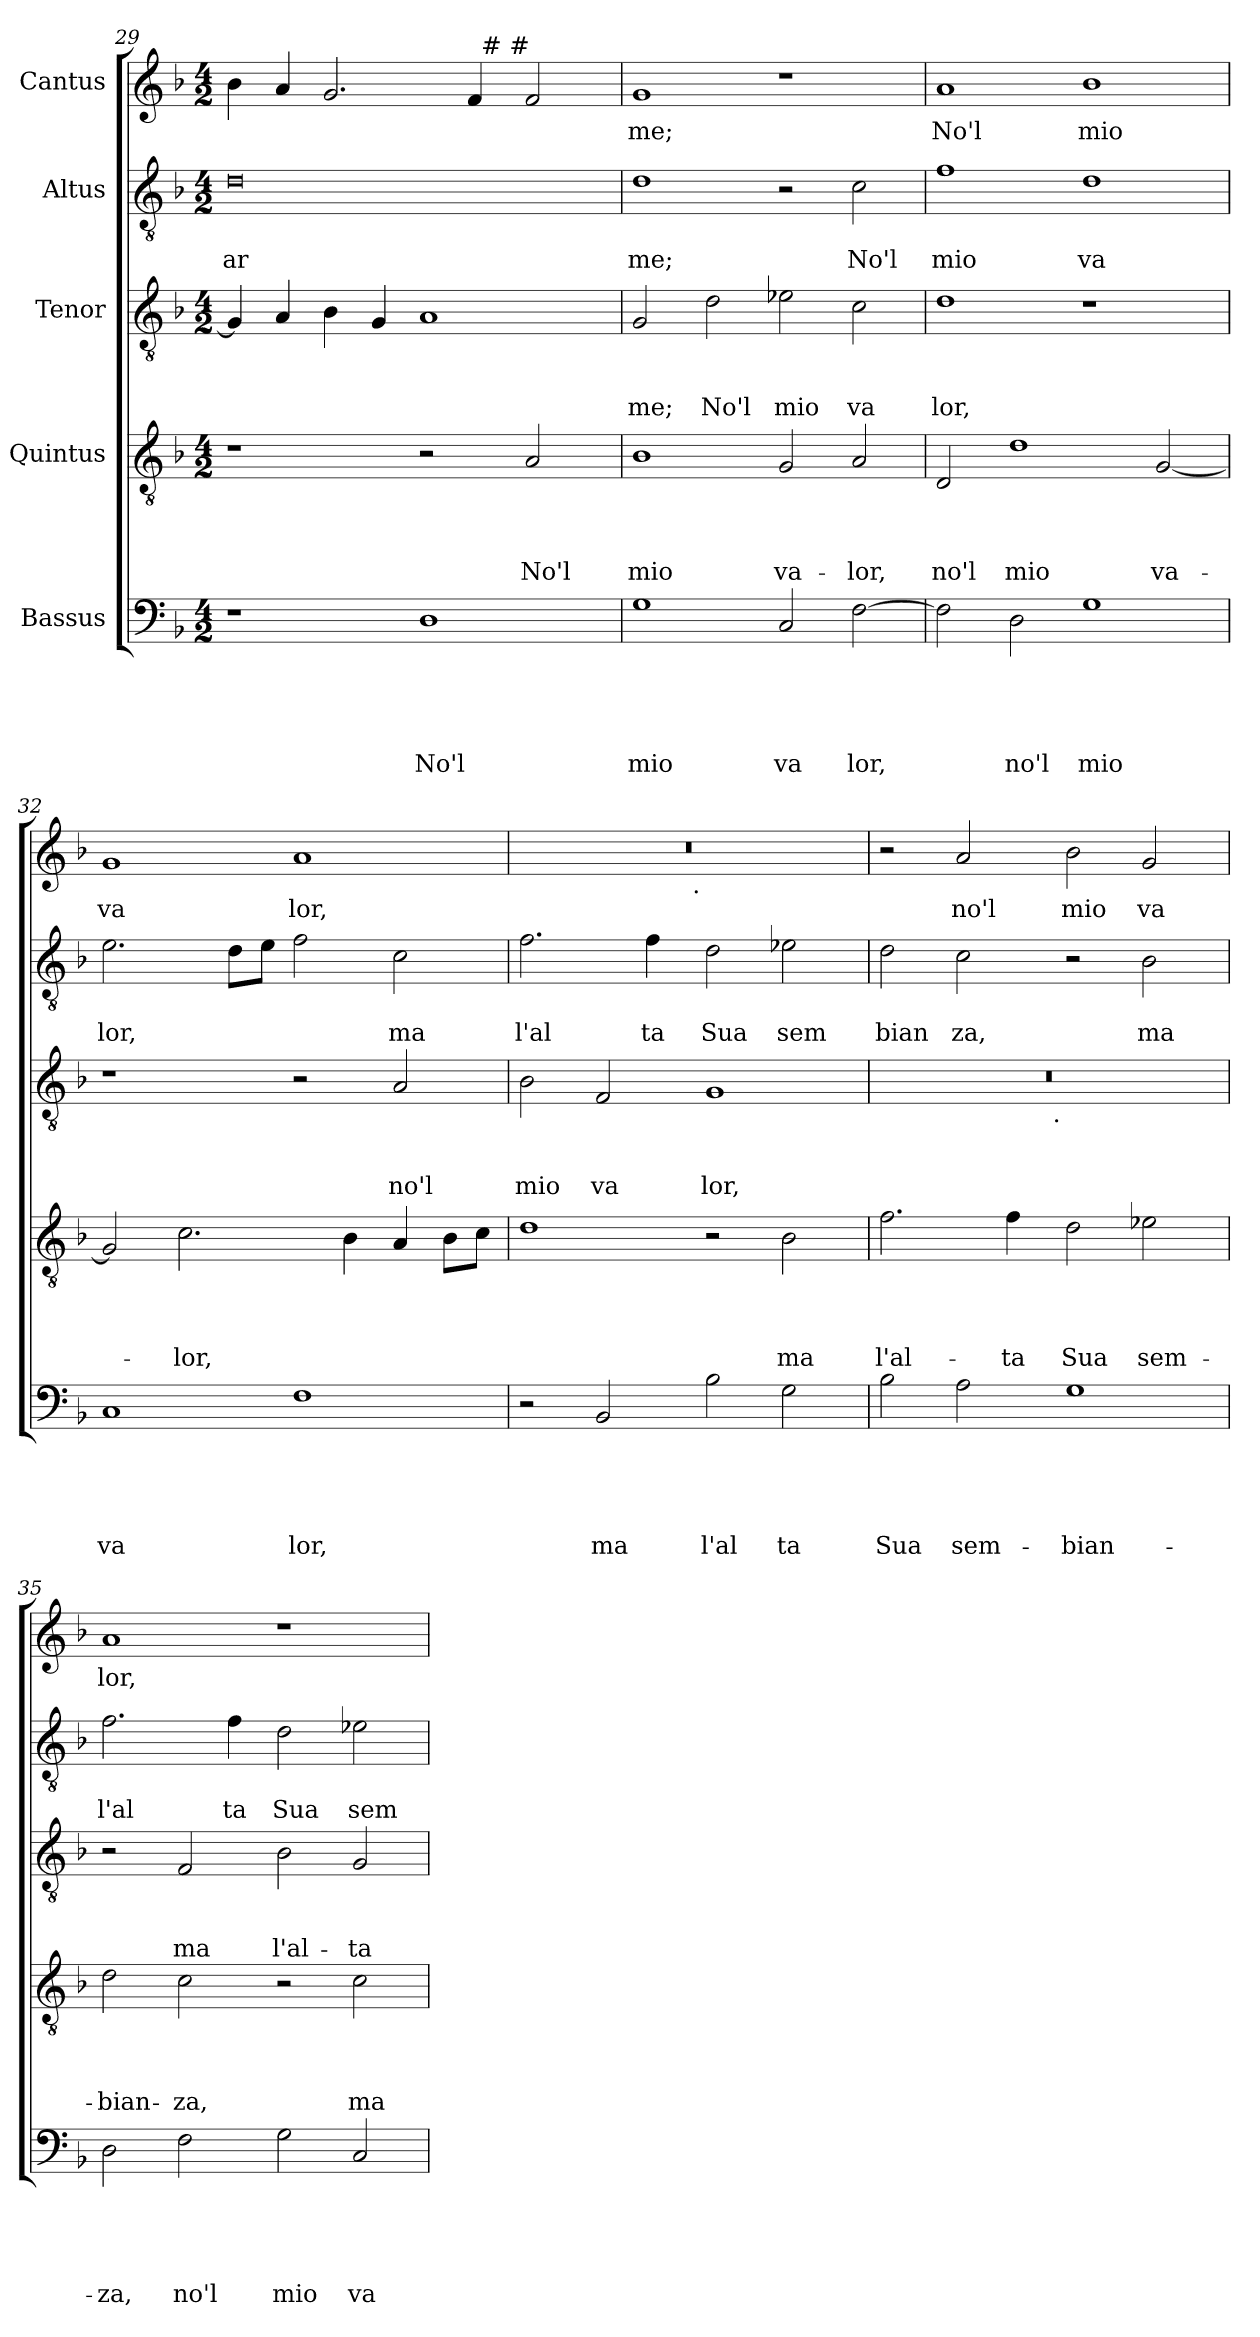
**kern	**text	**text	**text	**text	**text	**kern	**text	**text	**text	**text	**kern	**text	**text	**text	**kern	**text	**text	**kern	**text
*part5	*part5	*part5	*part5	*part5	*part5	*part4	*part4	*part4	*part4	*part4	*part3	*part3	*part3	*part3	*part2	*part2	*part2	*part1	*part1
*staff5	*staff5	*staff5	*staff5	*staff5	*staff5	*staff4	*staff4	*staff4	*staff4	*staff4	*staff3	*staff3	*staff3	*staff3	*staff2	*staff2	*staff2	*staff1	*staff1
*I"Bassus	*	*	*	*	*	*I"Quintus	*	*	*	*	*I"Tenor	*	*	*	*I"Altus	*	*	*I"Cantus	*
*clefF4	*	*	*	*	*	*clefGv2	*	*	*	*	*clefGv2	*	*	*	*clefGv2	*	*	*clefG2	*
*ITrd-3c-5	*	*	*	*	*	*ITrd-3c-5	*	*	*	*	*	*	*	*	*ITrd-3c-5	*	*	*ITrd-3c-5	*
*k[b-e-]	*	*	*	*	*	*k[b-e-]	*	*	*	*	*k[b-]	*	*	*	*k[b-e-]	*	*	*k[b-e-]	*
*B-:	*	*	*	*	*	*B-:	*	*	*	*	*F:	*	*	*	*B-:	*	*	*B-:	*
*M4/2	*	*	*	*	*	*M4/2	*	*	*	*	*M4/2	*	*	*	*M4/2	*	*	*M4/2	*
=29	=29	=29	=29	=29	=29	=29	=29	=29	=29	=29	=29	=29	=29	=29	=29	=29	=29	=29	=29
!	!	!	!	!	!	!	!	!	!	!	!	!	!	!	!	!	!LO:LY:b	!	!
*	*	*	*	*	*	*	*	*	*	*	*	*	*	*	*	*	*	*^	*
1r	.	.	.	.	.	1r	.	.	.	.	4G/]	.	.	.	0g	.	ar	4ee-\	1ryy	.
.	.	.	.	.	.	.	.	.	.	.	4A/	.	.	.	.	.	.	4dd/	.	.
.	.	.	.	.	.	.	.	.	.	.	4B-\	.	.	.	.	.	.	2.cc/	.	.
.	.	.	.	.	.	.	.	.	.	.	4G/	.	.	.	.	.	.	.	.	.
!	!	!	!	!	!LO:LY:b	!	!	!	!	!	!	!	!	!	!	!	!	!	!	!
1G	.	.	.	.	No'l	2r	.	.	.	.	1A	.	.	.	.	.	.	.	4ryy	.
.	.	.	.	.	.	.	.	.	.	.	.	.	.	.	.	.	.	4b-/	32ryy	.
!	!	!	!	!	!	!	!	!	!	!	!	!	!	!	!	!	!	!	!LO:TX:a:t=# #	!
.	.	.	.	.	.	.	.	.	.	.	.	.	.	.	.	.	.	.	2ryy	.
!	!	!	!	!	!	!	!	!	!	!LO:LY:b	!	!	!	!	!	!	!	!	!	!
.	.	.	.	.	.	2d/	.	.	.	No'l	.	.	.	.	.	.	.	2b-/	.	.
.	.	.	.	.	.	.	.	.	.	.	.	.	.	.	.	.	.	.	8..ryy	.
=30	=30	=30	=30	=30	=30	=30	=30	=30	=30	=30	=30	=30	=30	=30	=30	=30	=30	=30	=30	=30
!	!	!	!	!	!LO:LY:b	!	!	!	!	!LO:LY:b	!	!	!	!LO:LY:b	!	!	!LO:LY:b	!	!	!LO:LY:b
*	*	*	*	*	*	*	*	*	*	*	*	*	*	*	*	*	*	*v	*v	*
1c	.	.	.	.	mio	1e-	.	.	.	mio	2G/	.	.	me;	1g	.	me;	1cc	me;
!	!	!	!	!	!	!	!	!	!	!	!	!	!	!LO:LY:b	!	!	!	!	!
.	.	.	.	.	.	.	.	.	.	.	2d\	.	.	No'l	.	.	.	.	.
!	!	!	!	!	!LO:LY:b	!	!	!	!	!LO:LY:b	!	!	!	!LO:LY:b	!	!	!	!	!
2F/	.	.	.	.	va	2c/	.	.	.	va-	2e-X\	.	.	mio	2r	.	.	1r	.
!	!	!	!	!	!LO:LY:b	!	!	!	!	!LO:LY:b	!	!	!	!LO:LY:b	!	!	!LO:LY:b	!	!
[>2B-\	.	.	.	.	lor,	2d/	.	.	.	-lor,	2c\	.	.	va	2f\	.	No'l	.	.
=31	=31	=31	=31	=31	=31	=31	=31	=31	=31	=31	=31	=31	=31	=31	=31	=31	=31	=31	=31
!	!	!	!	!	!	!	!	!	!	!LO:LY:b	!	!	!	!LO:LY:b	!	!	!LO:LY:b	!	!LO:LY:b
2B-\]	.	.	.	.	.	2G/	.	.	.	no'l	1d	.	.	lor,	1b-	.	mio	1dd	No'l
!	!	!	!	!	!LO:LY:b	!	!	!	!	!LO:LY:b	!	!	!	!	!	!	!	!	!
2G\	.	.	.	.	no'l	1g	.	.	.	mio	.	.	.	.	.	.	.	.	.
!	!	!	!	!	!LO:LY:b	!	!	!	!	!	!	!	!	!	!	!	!LO:LY:b	!	!LO:LY:b
1c	.	.	.	.	mio	.	.	.	.	.	1r	.	.	.	1g	.	va	1ee-	mio
!	!	!	!	!	!	!	!	!	!	!LO:LY:b	!	!	!	!	!	!	!	!	!
.	.	.	.	.	.	[<2c/	.	.	.	va-	.	.	.	.	.	.	.	.	.
=32	=32	=32	=32	=32	=32	=32	=32	=32	=32	=32	=32	=32	=32	=32	=32	=32	=32	=32	=32
!	!	!	!	!	!LO:LY:b	!	!	!	!	!	!	!	!	!	!	!	!LO:LY:b	!	!LO:LY:b
1F	.	.	.	.	va	2c/]	.	.	.	.	1r	.	.	.	2.a\	.	lor,	1cc	va
!	!	!	!	!	!	!	!	!	!	!LO:LY:b	!	!	!	!	!	!	!	!	!
.	.	.	.	.	.	2.f\	.	.	.	-lor,	.	.	.	.	.	.	.	.	.
.	.	.	.	.	.	.	.	.	.	.	.	.	.	.	8g\L	.	.	.	.
.	.	.	.	.	.	.	.	.	.	.	.	.	.	.	8a\J	.	.	.	.
!	!	!	!	!	!LO:LY:b	!	!	!	!	!	!	!	!	!	!	!	!	!	!LO:LY:b
1B-	.	.	.	.	lor,	.	.	.	.	.	2r	.	.	.	2b-\	.	.	1dd	lor,
.	.	.	.	.	.	4e-\	.	.	.	.	.	.	.	.	.	.	.	.	.
!	!	!	!	!	!	!	!	!	!	!	!	!	!	!LO:LY:b	!	!	!LO:LY:b	!	!
.	.	.	.	.	.	4d/	.	.	.	.	2A/	.	.	no'l	2f\	.	ma	.	.
.	.	.	.	.	.	8e-\L	.	.	.	.	.	.	.	.	.	.	.	.	.
.	.	.	.	.	.	8f\J	.	.	.	.	.	.	.	.	.	.	.	.	.
=33	=33	=33	=33	=33	=33	=33	=33	=33	=33	=33	=33	=33	=33	=33	=33	=33	=33	=33	=33
!	!	!	!	!	!	!	!	!	!	!	!	!	!	!LO:LY:b	!	!	!LO:LY:b	!	!
*	*	*	*	*	*	*	*	*	*	*	*	*	*	*	*	*	*	*^	*
2r	.	.	.	.	.	1g	.	.	.	.	2B-\	.	.	mio	2.b-\	.	l'al	0r	2ryy	.
!	!	!	!	!	!LO:LY:b	!	!	!	!	!	!	!	!	!LO:LY:b	!	!	!	!	!	!
2E-/	.	.	.	.	ma	.	.	.	.	.	2F/	.	.	va	.	.	.	.	4...ryy	.
!	!	!	!	!	!	!	!	!	!	!	!	!	!	!	!	!	!LO:LY:b	!	!	!
.	.	.	.	.	.	.	.	.	.	.	.	.	.	.	4b-\	.	ta	.	.	.
!	!	!	!	!	!	!	!	!	!	!	!	!	!	!	!	!	!	!	!LO:TX:b:t=.	!
.	.	.	.	.	.	.	.	.	.	.	.	.	.	.	.	.	.	.	1ryy	.
!	!	!	!	!	!LO:LY:b	!	!	!	!	!	!	!	!	!LO:LY:b	!	!	!LO:LY:b	!	!	!
2e-\	.	.	.	.	l'al	2r	.	.	.	.	1G	.	.	lor,	2g\	.	Sua	.	.	.
!	!	!	!	!	!LO:LY:b	!	!	!	!	!LO:LY:b	!	!	!	!	!	!	!LO:LY:b	!	!	!
2c\	.	.	.	.	ta	2e-\	.	.	.	ma	.	.	.	.	2a-X\	.	sem	.	.	.
.	.	.	.	.	.	.	.	.	.	.	.	.	.	.	.	.	.	.	32ryy	.
!!LO:LB:g=z
=34	=34	=34	=34	=34	=34	=34	=34	=34	=34	=34	=34	=34	=34	=34	=34	=34	=34	=34	=34	=34
!	!	!	!	!	!LO:LY:b	!	!	!	!	!LO:LY:b	!	!	!	!	!	!	!LO:LY:b	!	!	!
*	*	*	*	*	*	*	*	*	*	*	*^	*	*	*	*	*	*	*v	*v	*
2e-\	.	.	.	.	Sua	2.b-\	.	.	.	l'al-	0r	2ryy	.	.	.	2g\	.	bian	2r	.
!	!	!	!	!	!LO:LY:b	!	!	!	!	!	!	!	!	!	!	!	!	!LO:LY:b	!	!LO:LY:b
2d\	.	.	.	.	sem-	.	.	.	.	.	.	4...ryy	.	.	.	2f\	.	za,	2dd/	no'l
!	!	!	!	!	!	!	!	!	!	!LO:LY:b	!	!	!	!	!	!	!	!	!	!
.	.	.	.	.	.	4b-\	.	.	.	-ta	.	.	.	.	.	.	.	.	.	.
!	!	!	!	!	!	!	!	!	!	!	!	!LO:TX:b:t=.	!	!	!	!	!	!	!	!
.	.	.	.	.	.	.	.	.	.	.	.	1ryy	.	.	.	.	.	.	.	.
!	!	!	!	!	!LO:LY:b	!	!	!	!	!LO:LY:b	!	!	!	!	!	!	!	!	!	!LO:LY:b
1c	.	.	.	.	-bian-	2g\	.	.	.	Sua	.	.	.	.	.	2r	.	.	2ee-\	mio
!	!	!	!	!	!	!	!	!	!	!LO:LY:b	!	!	!	!	!	!	!	!LO:LY:b	!	!LO:LY:b
.	.	.	.	.	.	2a-X\	.	.	.	sem-	.	.	.	.	.	2e-\	.	ma	2cc/	va
.	.	.	.	.	.	.	.	.	.	.	.	32ryy	.	.	.	.	.	.	.	.
=35	=35	=35	=35	=35	=35	=35	=35	=35	=35	=35	=35	=35	=35	=35	=35	=35	=35	=35	=35	=35
!	!	!	!	!	!LO:LY:b	!	!	!	!	!LO:LY:b	!	!	!	!	!	!	!	!LO:LY:b	!	!LO:LY:b
*	*	*	*	*	*	*	*	*	*	*	*v	*v	*	*	*	*	*	*	*	*
2G\	.	.	.	.	-za,	2g\	.	.	.	-bian-	2r	.	.	.	2.b-\	.	l'al	1dd	lor,
!	!	!	!	!	!LO:LY:b	!	!	!	!	!LO:LY:b	!	!	!	!LO:LY:b	!	!	!	!	!
2B-\	.	.	.	.	no'l	2f\	.	.	.	-za,	2F/	.	.	ma	.	.	.	.	.
!	!	!	!	!	!	!	!	!	!	!	!	!	!	!	!	!	!LO:LY:b	!	!
.	.	.	.	.	.	.	.	.	.	.	.	.	.	.	4b-\	.	ta	.	.
!	!	!	!	!	!LO:LY:b	!	!	!	!	!	!	!	!	!LO:LY:b	!	!	!LO:LY:b	!	!
2c\	.	.	.	.	mio	2r	.	.	.	.	2B-\	.	.	l'al-	2g\	.	Sua	1r	.
!	!	!	!	!	!LO:LY:b	!	!	!	!	!LO:LY:b	!	!	!	!LO:LY:b	!	!	!LO:LY:b	!	!
2F/	.	.	.	.	va-	2f\	.	.	.	ma	2G/	.	.	-ta	2a-X\	.	sem	.	.
=	=	=	=	=	=	=	=	=	=	=	=	=	=	=	=	=	=	=	=
*-	*-	*-	*-	*-	*-	*-	*-	*-	*-	*-	*-	*-	*-	*-	*-	*-	*-	*-	*-
